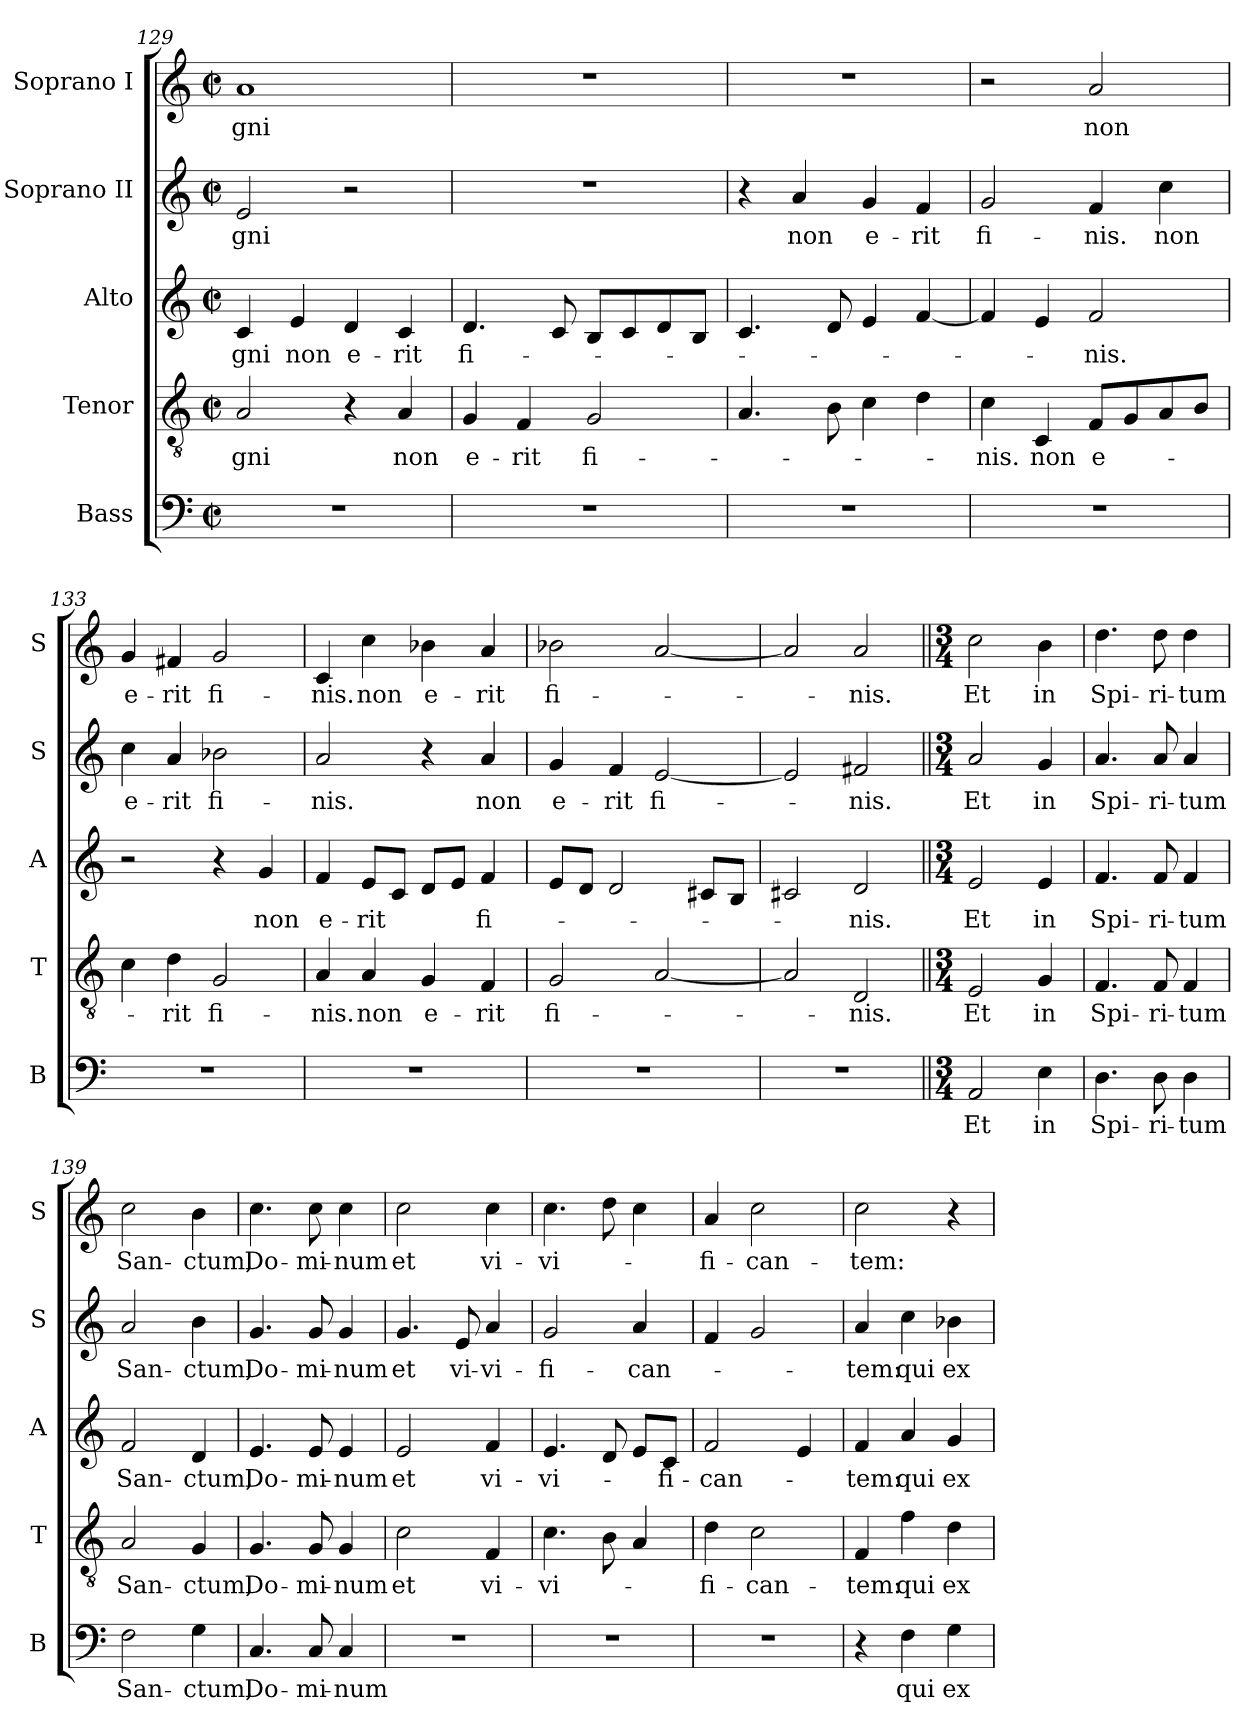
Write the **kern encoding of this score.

**kern	**text	**kern	**text	**kern	**text	**kern	**text	**kern	**text
*part5	*part5	*part4	*part4	*part3	*part3	*part2	*part2	*part1	*part1
*staff5	*staff5	*staff4	*staff4	*staff3	*staff3	*staff2	*staff2	*staff1	*staff1
*I"Bass	*	*I"Tenor	*	*I"Alto	*	*I"Soprano II	*	*I"Soprano I	*
*I'B	*	*I'T	*	*I'A	*	*I'S	*	*I'S	*
*clefF4	*	*clefGv2	*	*clefG2	*	*clefG2	*	*clefG2	*
*k[]	*	*k[]	*	*k[]	*	*k[]	*	*k[]	*
*a:	*	*a:	*	*a:	*	*a:	*	*a:	*
*M2/2	*	*M2/2	*	*M2/2	*	*M2/2	*	*M2/2	*
*met(c|)	*	*met(c|)	*	*met(c|)	*	*met(c|)	*	*met(c|)	*
=129	=129	=129	=129	=129	=129	=129	=129	=129	=129
!	!	!	!LO:LY:b	!	!LO:LY:b	!	!LO:LY:b	!	!LO:LY:b
1r	.	2A/	-gni	4c/	-gni	2e/	-gni	1a	-gni
!	!	!	!	!	!LO:LY:b	!	!	!	!
.	.	.	.	4e/	non	.	.	.	.
!	!	!	!	!	!LO:LY:b	!	!	!	!
.	.	4r	.	4d/	e-	2r	.	.	.
!	!	!	!LO:LY:b	!	!LO:LY:b	!	!	!	!
.	.	4A/	non	4c/	-rit	.	.	.	.
!!LO:PB:g=z
=130	=130	=130	=130	=130	=130	=130	=130	=130	=130
!	!	!	!LO:LY:b	!	!LO:LY:b	!	!	!	!
1r	.	4G/	e-	4.d/	fi-	1r	.	1r	.
!	!	!	!LO:LY:b	!	!	!	!	!	!
.	.	4F/	-rit	.	.	.	.	.	.
.	.	.	.	8c/	.	.	.	.	.
!	!	!	!LO:LY:b	!	!	!	!	!	!
.	.	2G/	fi-	8B/L	.	.	.	.	.
.	.	.	.	8c/	.	.	.	.	.
.	.	.	.	8d/	.	.	.	.	.
.	.	.	.	8B/J	.	.	.	.	.
=131	=131	=131	=131	=131	=131	=131	=131	=131	=131
1r	.	4.A/	.	4.c/	.	4r	.	1r	.
!	!	!	!	!	!	!	!LO:LY:b	!	!
.	.	.	.	.	.	4a/	non	.	.
.	.	8B\	.	8d/	.	.	.	.	.
!	!	!	!	!	!	!	!LO:LY:b	!	!
.	.	4c\	.	4e/	.	4g/	e-	.	.
!	!	!	!	!	!	!	!LO:LY:b	!	!
.	.	4d\	.	[4f/	.	4f/	-rit	.	.
=132	=132	=132	=132	=132	=132	=132	=132	=132	=132
!	!	!	!LO:LY:b	!	!	!	!LO:LY:b	!	!
1r	.	4c\	-nis.	4f/]	.	2g/	fi-	2r	.
!	!	!	!LO:LY:b	!	!	!	!	!	!
.	.	4C/	non	4e/	.	.	.	.	.
!	!	!	!LO:LY:b	!	!LO:LY:b	!	!LO:LY:b	!	!LO:LY:b
.	.	8F/L	e-	2f/	-nis.	4f/	-nis.	2a/	non
.	.	8G/	.	.	.	.	.	.	.
!	!	!	!	!	!	!	!LO:LY:b	!	!
.	.	8A/	.	.	.	4cc\	non	.	.
.	.	8B/J	.	.	.	.	.	.	.
=133	=133	=133	=133	=133	=133	=133	=133	=133	=133
!	!	!	!	!	!	!	!LO:LY:b	!	!LO:LY:b
1r	.	4c\	.	2r	.	4cc\	e-	4g/	e-
!	!	!	!LO:LY:b	!	!	!	!LO:LY:b	!	!LO:LY:b
.	.	4d\	-rit	.	.	4a/	-rit	4f#X/	-rit
!	!	!	!LO:LY:b	!	!	!	!LO:LY:b	!	!LO:LY:b
.	.	2G/	fi-	4r	.	2b-X\	fi-	2g/	fi-
!	!	!	!	!	!LO:LY:b	!	!	!	!
.	.	.	.	4g/	non	.	.	.	.
=134	=134	=134	=134	=134	=134	=134	=134	=134	=134
!	!	!	!LO:LY:b	!	!LO:LY:b	!	!LO:LY:b	!	!LO:LY:b
1r	.	4A/	-nis.	4f/	e-	2a/	-nis.	4c/	-nis.
!	!	!	!LO:LY:b	!	!LO:LY:b	!	!	!	!LO:LY:b
.	.	4A/	non	8e/L	-rit	.	.	4cc\	non
.	.	.	.	8c/J	.	.	.	.	.
!	!	!	!LO:LY:b	!	!	!	!	!	!LO:LY:b
.	.	4G/	e-	8d/L	.	4r	.	4b-X\	e-
.	.	.	.	8e/J	.	.	.	.	.
!	!	!	!LO:LY:b	!	!LO:LY:b	!	!LO:LY:b	!	!LO:LY:b
.	.	4F/	-rit	4f/	fi-	4a/	non	4a/	-rit
=135	=135	=135	=135	=135	=135	=135	=135	=135	=135
!	!	!	!LO:LY:b	!	!	!	!LO:LY:b	!	!LO:LY:b
1r	.	2G/	fi-	8e/L	.	4g/	e-	2b-X\	fi-
.	.	.	.	8d/J	.	.	.	.	.
!	!	!	!	!	!	!	!LO:LY:b	!	!
.	.	.	.	2d/	.	4f/	-rit	.	.
!	!	!	!	!	!	!	!LO:LY:b	!	!
.	.	[2A/	.	.	.	[2e/	fi-	[2a/	.
.	.	.	.	8c#X/L	.	.	.	.	.
.	.	.	.	8B/J	.	.	.	.	.
!!LO:LB:g=z
=136	=136	=136	=136	=136	=136	=136	=136	=136	=136
1r	.	2A/]	.	2c#X/	.	2e/]	.	2a/]	.
!	!	!	!LO:LY:b	!	!LO:LY:b	!	!LO:LY:b	!	!LO:LY:b
.	.	2D/	-nis.	2d/	-nis.	2f#X/	-nis.	2a/	-nis.
=137||	=137||	=137||	=137||	=137||	=137||	=137||	=137||	=137||	=137||
*M3/4	*	*M3/4	*	*M3/4	*	*M3/4	*	*M3/4	*
!	!LO:LY:b	!	!LO:LY:b	!	!LO:LY:b	!	!LO:LY:b	!	!LO:LY:b
2AA/	Et	2E/	Et	2e/	Et	2a/	Et	2cc\	Et
!	!LO:LY:b	!	!LO:LY:b	!	!LO:LY:b	!	!LO:LY:b	!	!LO:LY:b
4E\	in	4G/	in	4e/	in	4g/	in	4b\	in
=138	=138	=138	=138	=138	=138	=138	=138	=138	=138
!	!LO:LY:b	!	!LO:LY:b	!	!LO:LY:b	!	!LO:LY:b	!	!LO:LY:b
4.D\	Spi-	4.F/	Spi-	4.f/	Spi-	4.a/	Spi-	4.dd\	Spi-
!	!LO:LY:b	!	!LO:LY:b	!	!LO:LY:b	!	!LO:LY:b	!	!LO:LY:b
8D\	-ri-	8F/	-ri-	8f/	-ri-	8a/	-ri-	8dd\	-ri-
!	!LO:LY:b	!	!LO:LY:b	!	!LO:LY:b	!	!LO:LY:b	!	!LO:LY:b
4D\	-tum	4F/	-tum	4f/	-tum	4a/	-tum	4dd\	-tum
=139	=139	=139	=139	=139	=139	=139	=139	=139	=139
!	!LO:LY:b	!	!LO:LY:b	!	!LO:LY:b	!	!LO:LY:b	!	!LO:LY:b
2F\	San-	2A/	San-	2f/	San-	2a/	San-	2cc\	San-
!	!LO:LY:b	!	!LO:LY:b	!	!LO:LY:b	!	!LO:LY:b	!	!LO:LY:b
4G\	-ctum,	4G/	-ctum,	4d/	-ctum,	4b\	-ctum,	4b\	-ctum,
=140	=140	=140	=140	=140	=140	=140	=140	=140	=140
!	!LO:LY:b	!	!LO:LY:b	!	!LO:LY:b	!	!LO:LY:b	!	!LO:LY:b
4.C/	Do-	4.G/	Do-	4.e/	Do-	4.g/	Do-	4.cc\	Do-
!	!LO:LY:b	!	!LO:LY:b	!	!LO:LY:b	!	!LO:LY:b	!	!LO:LY:b
8C/	-mi-	8G/	-mi-	8e/	-mi-	8g/	-mi-	8cc\	-mi-
!	!LO:LY:b	!	!LO:LY:b	!	!LO:LY:b	!	!LO:LY:b	!	!LO:LY:b
4C/	-num	4G/	-num	4e/	-num	4g/	-num	4cc\	-num
=141	=141	=141	=141	=141	=141	=141	=141	=141	=141
!	!	!	!LO:LY:b	!	!LO:LY:b	!	!LO:LY:b	!	!LO:LY:b
2.r	.	2c\	et	2e/	et	4.g/	et	2cc\	et
!	!	!	!	!	!	!	!LO:LY:b	!	!
.	.	.	.	.	.	8e/	vi-	.	.
!	!	!	!LO:LY:b	!	!LO:LY:b	!	!LO:LY:b	!	!LO:LY:b
.	.	4F/	vi-	4f/	vi-	4a/	-vi-	4cc\	vi-
=142	=142	=142	=142	=142	=142	=142	=142	=142	=142
!	!	!	!LO:LY:b	!	!LO:LY:b	!	!LO:LY:b	!	!LO:LY:b
2.r	.	4.c\	-vi-	4.e/	-vi-	2g/	-fi-	4.cc\	-vi-
.	.	8B\	.	8d/	.	.	.	8dd\	.
!	!	!	!	!	!	!	!LO:LY:b	!	!
.	.	4A/	.	8e/L	.	4a/	-can-	4cc\	.
!	!	!	!	!	!LO:LY:b	!	!	!	!
.	.	.	.	8c/J	-fi-	.	.	.	.
!!LO:PB:g=z
=143	=143	=143	=143	=143	=143	=143	=143	=143	=143
!	!	!	!LO:LY:b	!	!LO:LY:b	!	!	!	!LO:LY:b
2.r	.	4d\	-fi-	2f/	-can-	4f/	.	4a/	-fi-
!	!	!	!LO:LY:b	!	!	!	!	!	!LO:LY:b
.	.	2c\	-can-	.	.	2g/	.	2cc\	-can-
.	.	.	.	4e/	.	.	.	.	.
=144	=144	=144	=144	=144	=144	=144	=144	=144	=144
!	!	!	!LO:LY:b	!	!LO:LY:b	!	!LO:LY:b	!	!LO:LY:b
4r	.	4F/	-tem:	4f/	-tem:	4a/	-tem:	2cc\	-tem:
!	!LO:LY:b	!	!LO:LY:b	!	!LO:LY:b	!	!LO:LY:b	!	!
4F\	qui	4f\	qui	4a/	qui	4cc\	qui	.	.
!	!LO:LY:b	!	!LO:LY:b	!	!LO:LY:b	!	!LO:LY:b	!	!
4G\	ex	4d\	ex	4g/	ex	4b-X\	ex	4r	.
=	=	=	=	=	=	=	=	=	=
*-	*-	*-	*-	*-	*-	*-	*-	*-	*-
